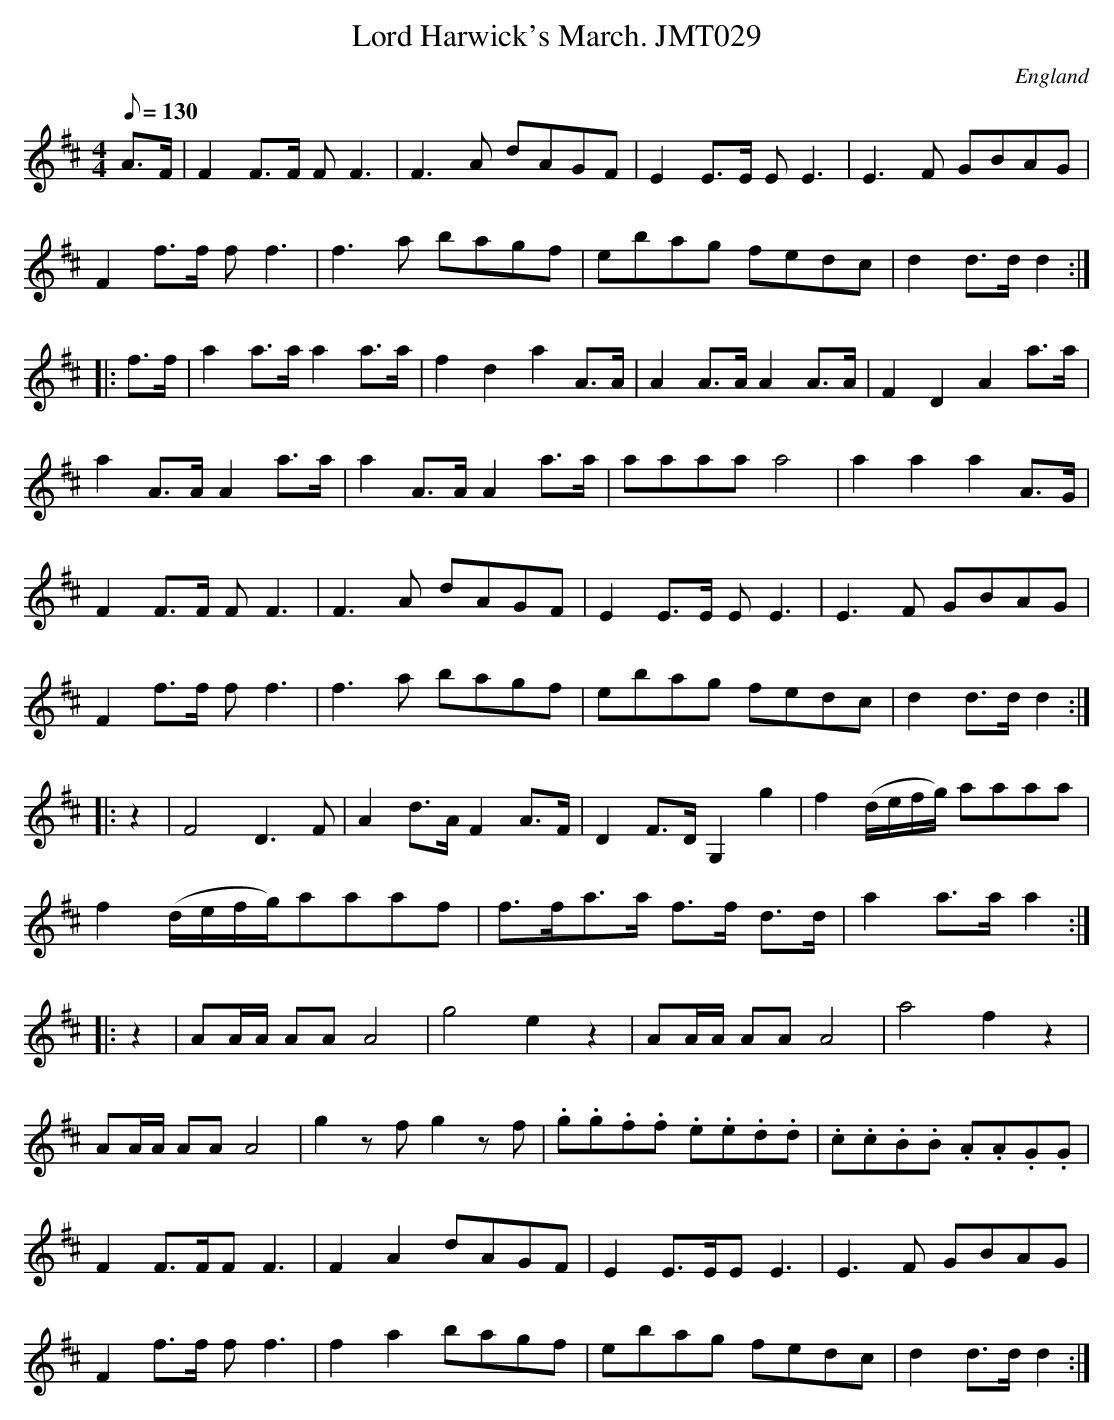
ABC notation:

X:1
T:Lord Harwick's March. JMT029
M:4/4
L:1/8
Q:130
O:England
K:D
A>F|F2F>F FF3|F3A dAGF|E2E>E EE3|E3F GBAG|!
F2f>f ff3|f3a bagf|ebag fedc|d2d>dd2:|!
|:f>f|a2a>aa2a>a|f2d2a2A>A|A2A>AA2A>A|F2D2A2a>a|!
a2A>AA2a>a|a2A>AA2a>a|aaaaa4|a2a2a2A>G|!
F2F>F FF3|F3A dAGF|E2E>E EE3|E3F GBAG|!
F2f>f ff3|f3a bagf|ebag fedc|d2d>dd2:|!
|:z2|F4D3F|A2d>AF2A>F|D2F>DG,2g2|f2(d/e/f/g/) aaaa|!
f2(d/e/f/g/)aaaf|f>fa>a f>f d>d|a2a>aa2:|!
|:z2|AA/A/ AAA4|g4e2z2|AA/A/ AAA4|a4f2z2|!
AA/A/ AAA4|g2zfg2zf|.g.g.f.f .e.e.d.d|.c.c.B.B .A.A.G.G|!
F2F>FFF3|F2A2dAGF|E2E>EEE3|E3F GBAG|!
F2f>f ff3|f2a2bagf|ebag fedc |d2d>dd2:|]
